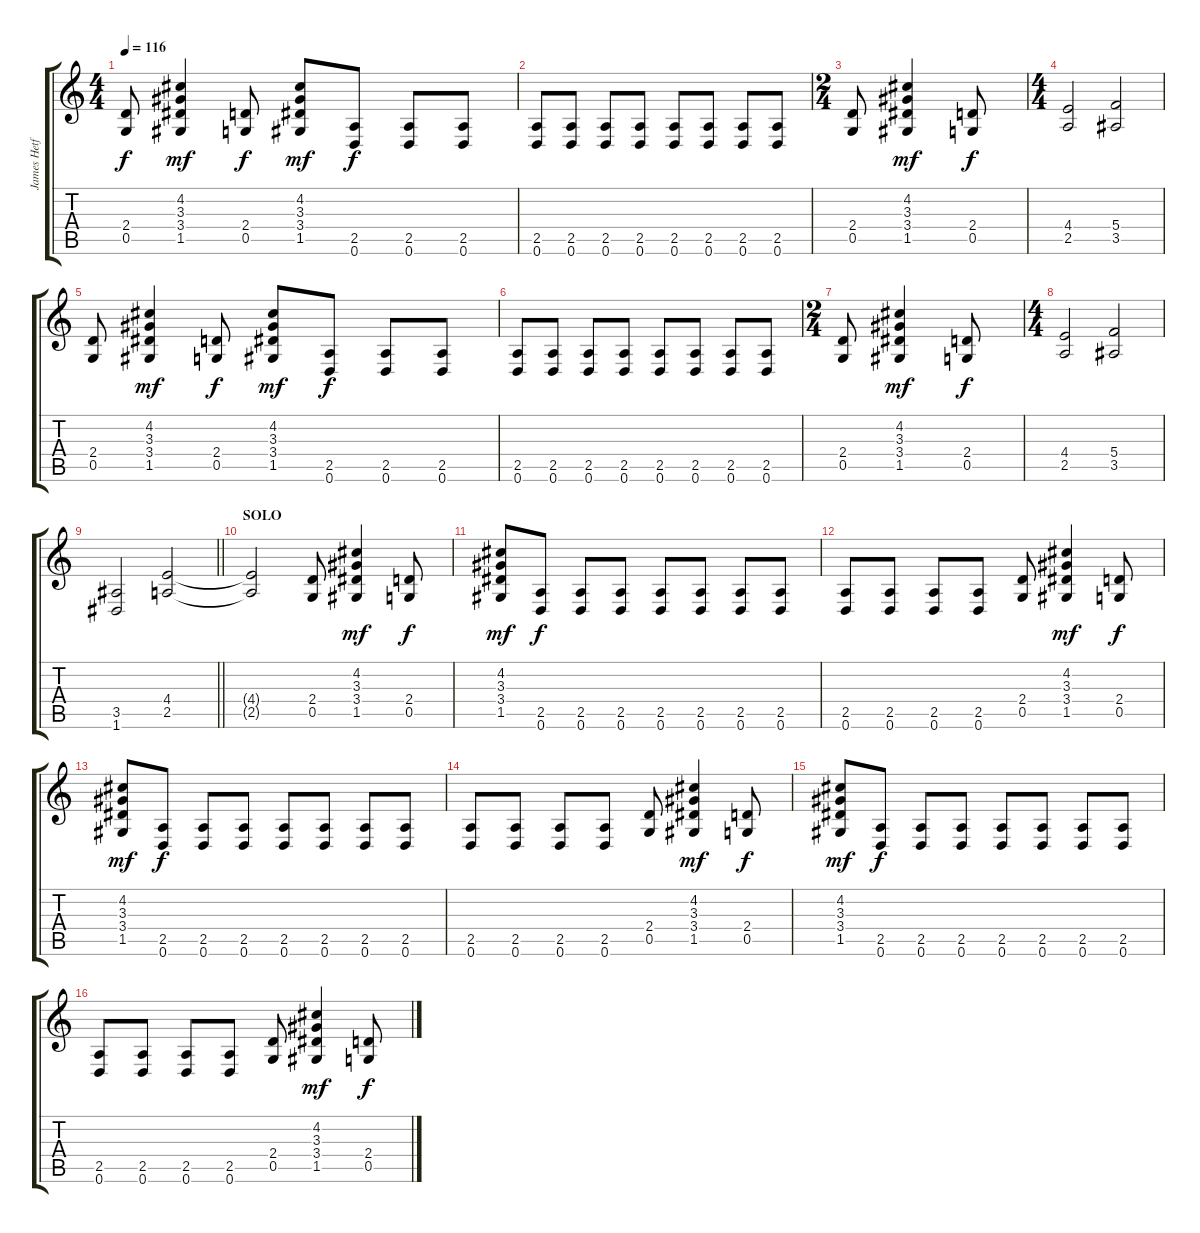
\track ("James Hetfeild (Rhythm)" "James Hetf") {instrument overdrivenguitar}
\staff {score tabs}
\tuning (D4 A3 F3 C3 G2 D2) {hide}
\ts (4 4)
\tempo 116
\clef g2
\ks c
(2.4 0.5).8{dy f} (4.2 3.3 3.4 1.5).4{dy mf} (2.4 0.5).8{dy f} (4.2 3.3 3.4 1.5).8{dy mf} (2.5 0.6).8{dy f} (2.5 0.6).8 (2.5 0.6).8 |
(2.5 0.6).8 (2.5 0.6).8 (2.5 0.6).8 (2.5 0.6).8 (2.5 0.6).8 (2.5 0.6).8 (2.5 0.6).8 (2.5 0.6).8 |
\ts (2 4)
(2.4 0.5).8 (4.2 3.3 3.4 1.5).4{dy mf} (2.4 0.5).8{dy f} |
\ts (4 4)
(4.4 2.5).2 (5.4 3.5).2 |
(2.4 0.5).8 (4.2 3.3 3.4 1.5).4{dy mf} (2.4 0.5).8{dy f} (4.2 3.3 3.4 1.5).8{dy mf} (2.5 0.6).8{dy f} (2.5 0.6).8 (2.5 0.6).8 |
(2.5 0.6).8 (2.5 0.6).8 (2.5 0.6).8 (2.5 0.6).8 (2.5 0.6).8 (2.5 0.6).8 (2.5 0.6).8 (2.5 0.6).8 |
\ts (2 4)
(2.4 0.5).8 (4.2 3.3 3.4 1.5).4{dy mf} (2.4 0.5).8{dy f} |
\ts (4 4)
(4.4 2.5).2 (5.4 3.5).2 |
\barLineRight lightlight
(3.5 1.6).2 (4.4 2.5).2 |
\section ("" "SOLO")
(4.4{t} 2.5{t}).2 (2.4 0.5).8 (4.2 3.3 3.4 1.5).4{dy mf} (2.4 0.5).8{dy f} |
(4.2 3.3 3.4 1.5).8{dy mf} (2.5 0.6).8{dy f} (2.5 0.6).8 (2.5 0.6).8 (2.5 0.6).8 (2.5 0.6).8 (2.5 0.6).8 (2.5 0.6).8 |
(2.5 0.6).8 (2.5 0.6).8 (2.5 0.6).8 (2.5 0.6).8 (2.4 0.5).8 (4.2 3.3 3.4 1.5).4{dy mf} (2.4 0.5).8{dy f} |
(4.2 3.3 3.4 1.5).8{dy mf} (2.5 0.6).8{dy f} (2.5 0.6).8 (2.5 0.6).8 (2.5 0.6).8 (2.5 0.6).8 (2.5 0.6).8 (2.5 0.6).8 |
(2.5 0.6).8 (2.5 0.6).8 (2.5 0.6).8 (2.5 0.6).8 (2.4 0.5).8 (4.2 3.3 3.4 1.5).4{dy mf} (2.4 0.5).8{dy f} |
(4.2 3.3 3.4 1.5).8{dy mf} (2.5 0.6).8{dy f} (2.5 0.6).8 (2.5 0.6).8 (2.5 0.6).8 (2.5 0.6).8 (2.5 0.6).8 (2.5 0.6).8 |
(2.5 0.6).8 (2.5 0.6).8 (2.5 0.6).8 (2.5 0.6).8 (2.4 0.5).8 (4.2 3.3 3.4 1.5).4{dy mf} (2.4 0.5).8{dy f}
